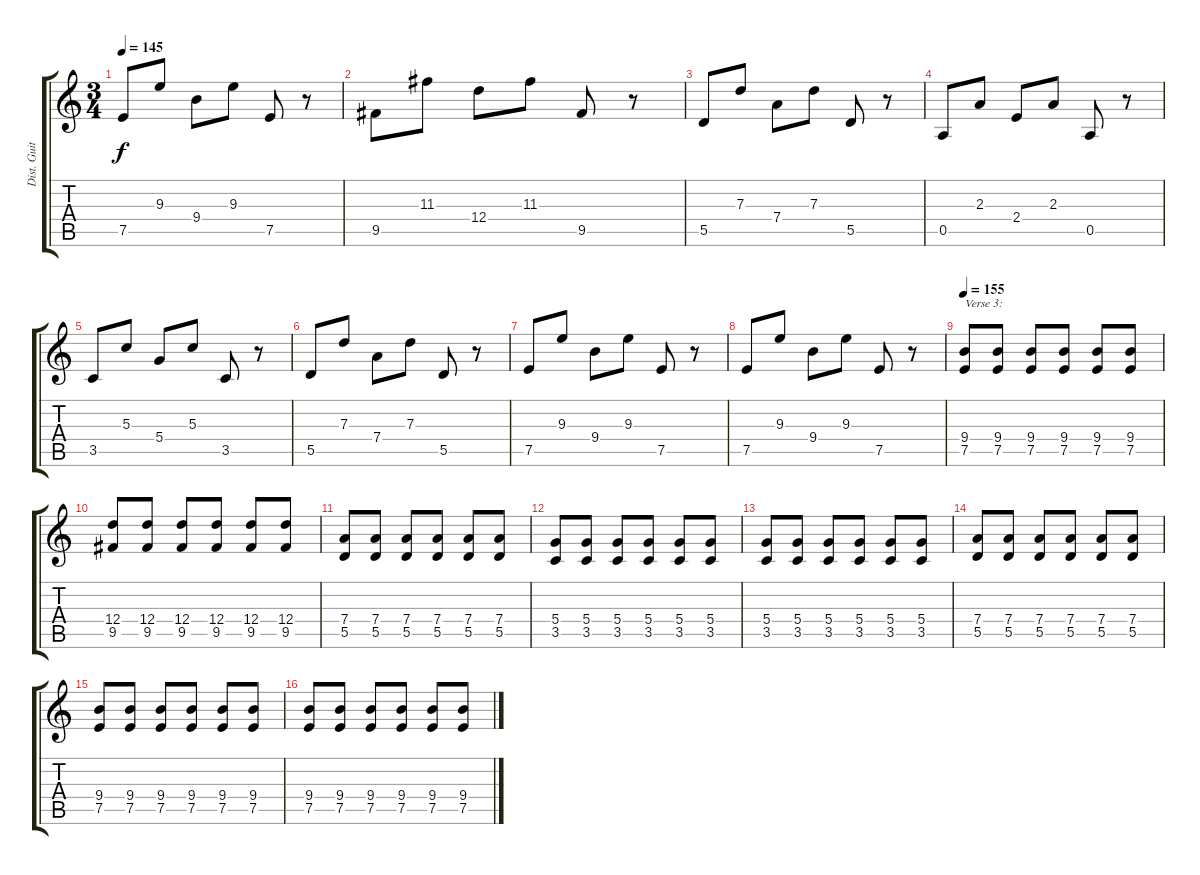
\track ("Dist. Guitar 2" "Dist. Guit") {instrument distortionguitar}
\staff {score tabs}
\tuning (E4 B3 G3 D3 A2 E2) {hide}
\ts (3 4)
\tempo 145
\clef g2
\ks c
7.5.8{dy f} 9.3.8 9.4.8 9.3.8 7.5.8 r.8 |
9.5.8 11.3.8 12.4.8 11.3.8 9.5.8 r.8 |
5.5.8 7.3.8 7.4.8 7.3.8 5.5.8 r.8 |
0.5.8 2.3.8 2.4.8 2.3.8 0.5.8 r.8 |
3.5.8 5.3.8 5.4.8 5.3.8 3.5.8 r.8 |
5.5.8 7.3.8 7.4.8 7.3.8 5.5.8 r.8 |
7.5.8 9.3.8 9.4.8 9.3.8 7.5.8 r.8 |
7.5.8 9.3.8 9.4.8 9.3.8 7.5.8 r.8 |
\tempo 155
(9.4 7.5).8{txt "Verse 3:" instrument electricguitarmuted} (9.4 7.5).8 (9.4 7.5).8 (9.4 7.5).8 (9.4 7.5).8 (9.4 7.5).8 |
(12.4 9.5).8 (12.4 9.5).8 (12.4 9.5).8 (12.4 9.5).8 (12.4 9.5).8 (12.4 9.5).8 |
(7.4 5.5).8 (7.4 5.5).8 (7.4 5.5).8 (7.4 5.5).8 (7.4 5.5).8 (7.4 5.5).8 |
(5.4 3.5).8 (5.4 3.5).8 (5.4 3.5).8 (5.4 3.5).8 (5.4 3.5).8 (5.4 3.5).8 |
(5.4 3.5).8 (5.4 3.5).8 (5.4 3.5).8 (5.4 3.5).8 (5.4 3.5).8 (5.4 3.5).8 |
(7.4 5.5).8 (7.4 5.5).8 (7.4 5.5).8 (7.4 5.5).8 (7.4 5.5).8 (7.4 5.5).8 |
(9.4 7.5).8 (9.4 7.5).8 (9.4 7.5).8 (9.4 7.5).8 (9.4 7.5).8 (9.4 7.5).8 |
(9.4 7.5).8 (9.4 7.5).8 (9.4 7.5).8 (9.4 7.5).8 (9.4 7.5).8 (9.4 7.5).8
